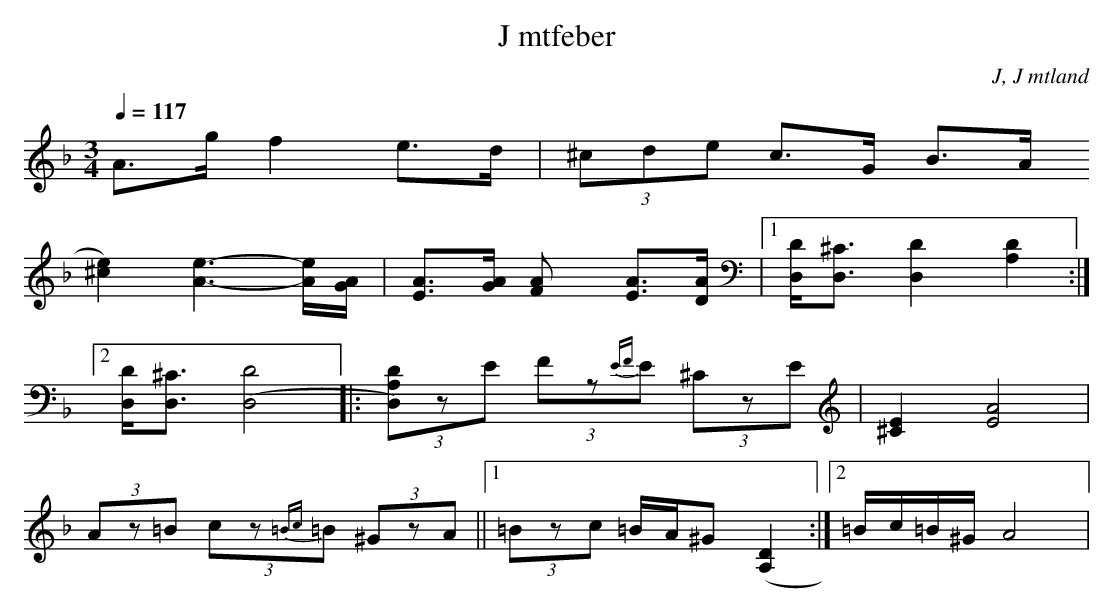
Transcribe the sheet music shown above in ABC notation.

X:1
T: J mtfeber
O: J, J mtland
M:3/4
L:1/8
Q:1/4=117
K:Dm
A>g f2 e>d|(3^cde c>G B>A
[^c2e2)] [A3e3] -[A/e/][A/G/]| [AE]>[AG] [A2F] [AE]>[AD] |[1[D,/D/][D,3/2^C3/2] [D,2D2] [D2A,2] :|
[2 [D,/D/][D,3/2^C3/2] [(D,4D4] |: (3[D,)A,D]zE (3Fz{EF}E (3^CzE | [^C2E2] [E4A4]|
(3Az=B (3cz{=Bc}=B (3^GzA||[1 (3=Bzc =B/A/^G ([A,D]2 :| [2 =B/c/=B/^G/ A4|
